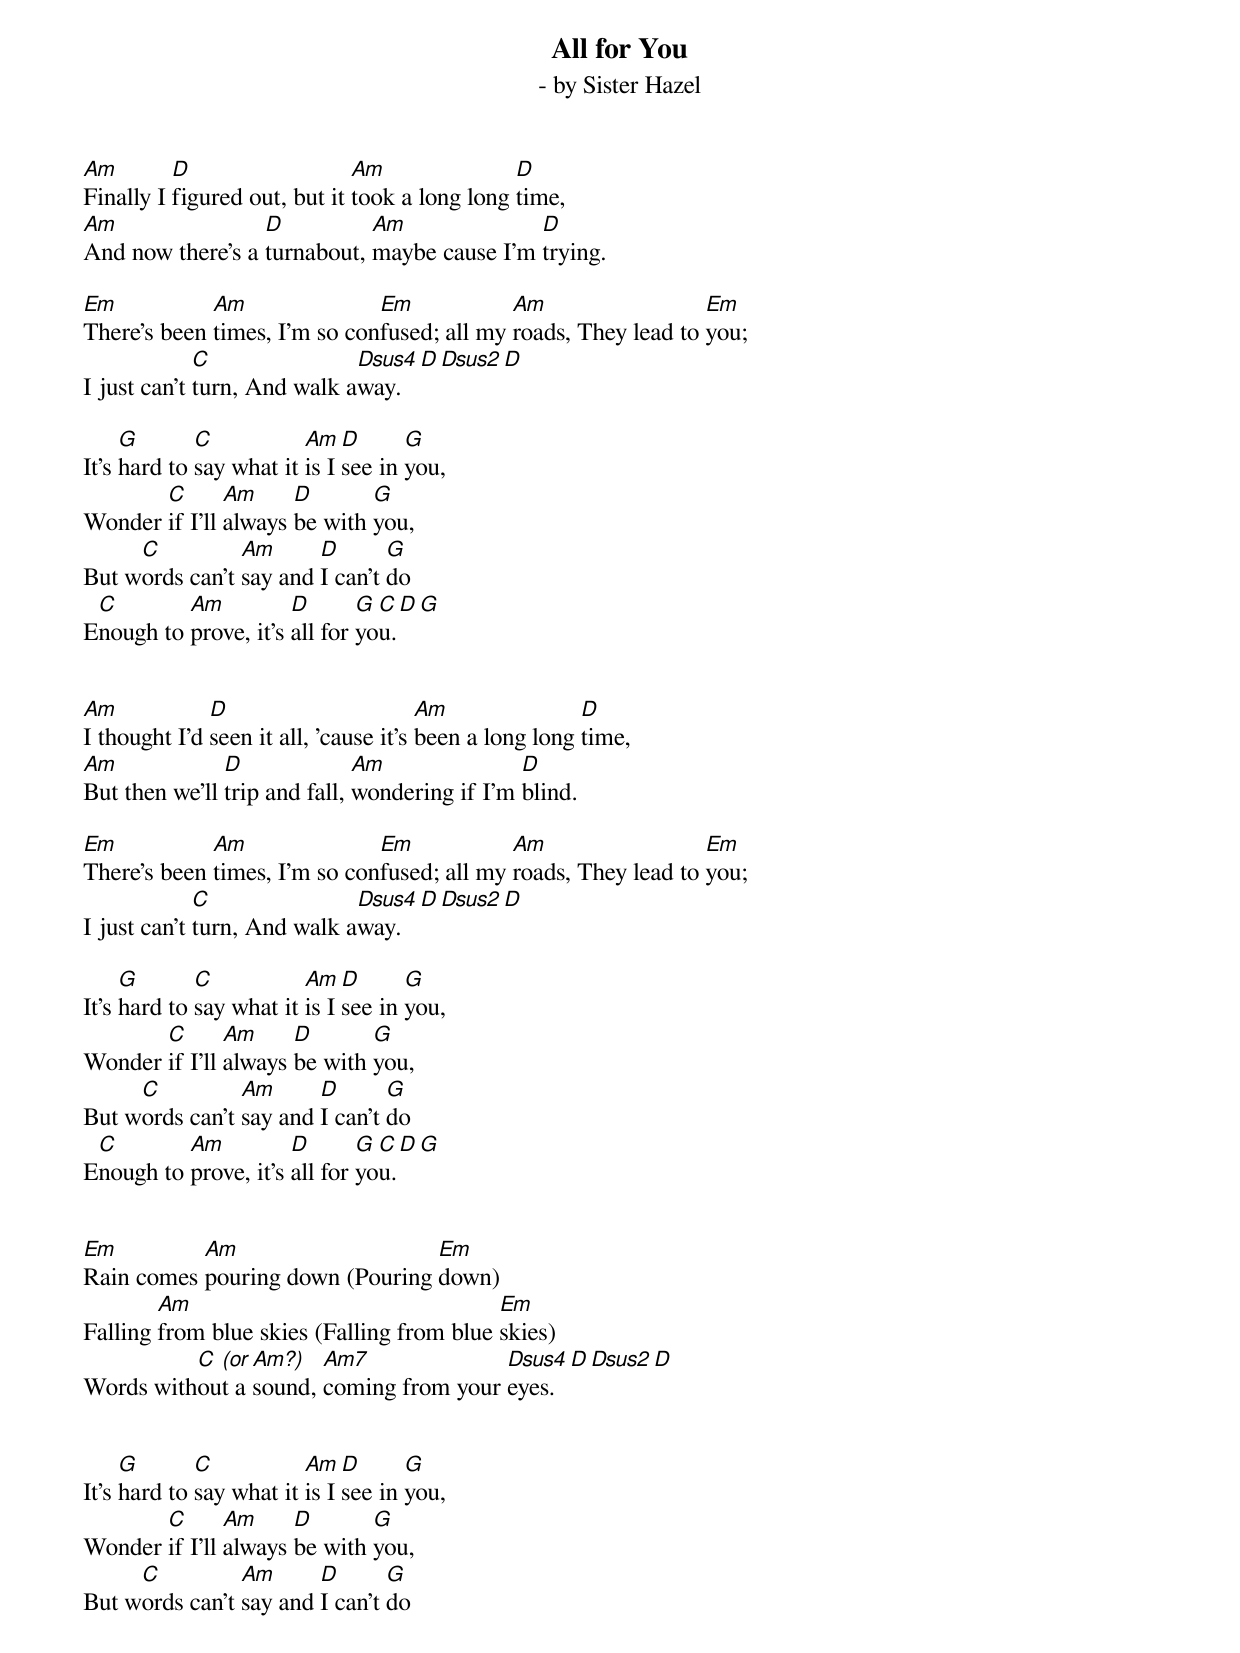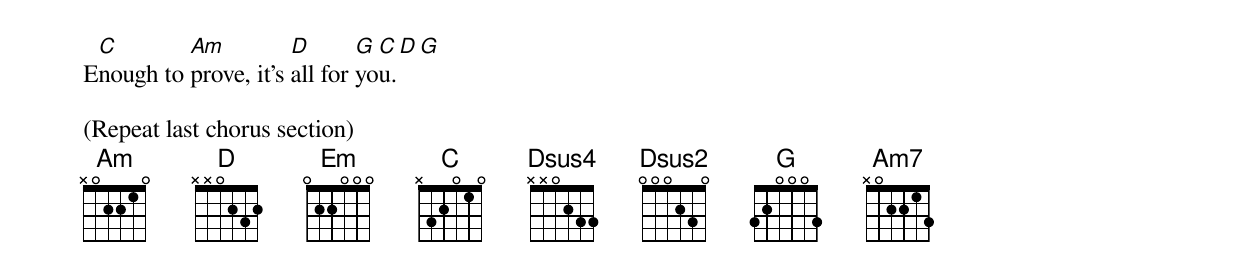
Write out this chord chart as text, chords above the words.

All for You
 - by Sister Hazel

Am        D                   Am               D
Finally I figured out, but it took a long long time,
Am                D          Am              D
And now there's a turnabout, maybe cause I'm trying.

Em           Am               Em            Am                  Em
There's been times, I'm so confused; all my roads, They lead to you;
             C               Dsus4 D Dsus2 D
I just can't turn, And walk away.

     G       C           Am   D      G
It's hard to say what it is I see in you,
       C       Am     D       G
Wonder if I'll always be with you,
     C          Am      D       G
But words can't say and I can't do
 C        Am          D       G C D G
Enough to prove, it's all for you.


Am            D                        Am               D
I thought I'd seen it all, 'cause it's been a long long time,
Am             D              Am               D
But then we'll trip and fall, wondering if I'm blind.

Em           Am               Em            Am                  Em
There's been times, I'm so confused; all my roads, They lead to you;
             C               Dsus4 D Dsus2 D
I just can't turn, And walk away.

     G       C           Am   D      G
It's hard to say what it is I see in you,
       C       Am     D       G
Wonder if I'll always be with you,
     C          Am      D       G
But words can't say and I can't do
 C        Am          D       G C D G
Enough to prove, it's all for you.


Em         Am                    Em
Rain comes pouring down (Pouring down)
        Am                                 Em
Falling from blue skies (Falling from blue skies)
          C (or Am?)   Am7              Dsus4 D Dsus2 D
Words without a sound, coming from your eyes.


     G       C           Am   D      G
It's hard to say what it is I see in you,
       C       Am     D       G
Wonder if I'll always be with you,
     C          Am      D       G
But words can't say and I can't do
 C        Am          D       G C D G
Enough to prove, it's all for you.

(Repeat last chorus section)
